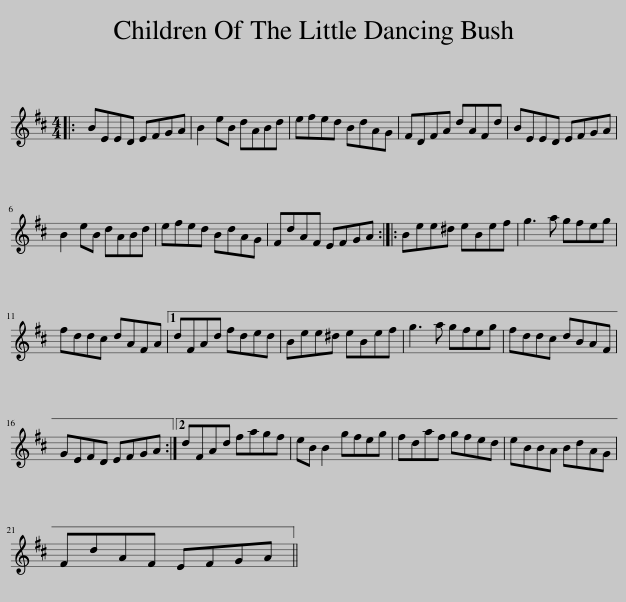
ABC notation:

X:1
L:1/8
M:4/4
I:linebreak $
K:D
V:1 treble
V:1
|: BEED EFGA | B2 eB dABd | efed BdAG | FDFA dAFd | BEED EFGA |$ %5
 B2 eB dABd | efed BdAG | FdAF EFGA :: Bee^d eBef | g3 a gfeg |$ %10
 fddc dAFA |1 dFAd fded | Bee^d eBef | g3 a gfeg | fddc dBAF |$ %15
 GEFD EFGA :|2 dFAd fagf | eB B2 gfeg | fdaf gfed | eBBA BdAG |$ %20
 FdAF EFGA || %21
